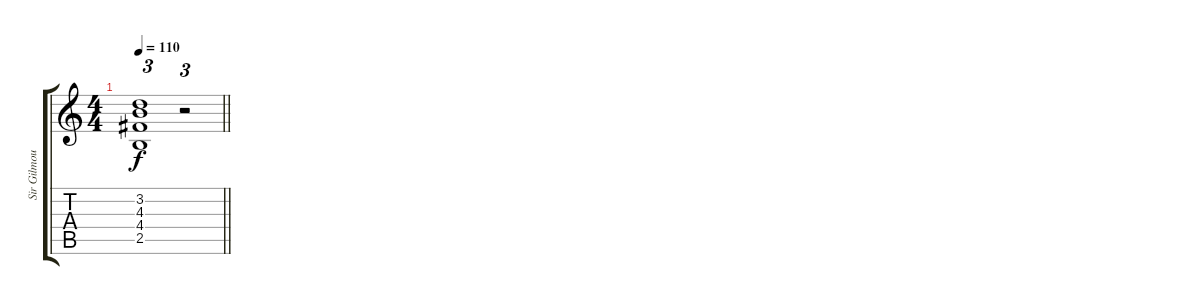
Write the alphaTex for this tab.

\track ("Sir Gilmour" "Sir Gilmou") {instrument overdrivenguitar}
\staff {score tabs}
\tuning (E4 B3 G3 D3 A2 E2) {hide}
\ts (4 4)
\tempo 110
\clef g2
\barLineRight lightlight
\ks c
(3.2{t} 4.3{t} 4.4{t} 2.5{t}).1{tu (3 2) dy f} r.2{tu (3 2)}
